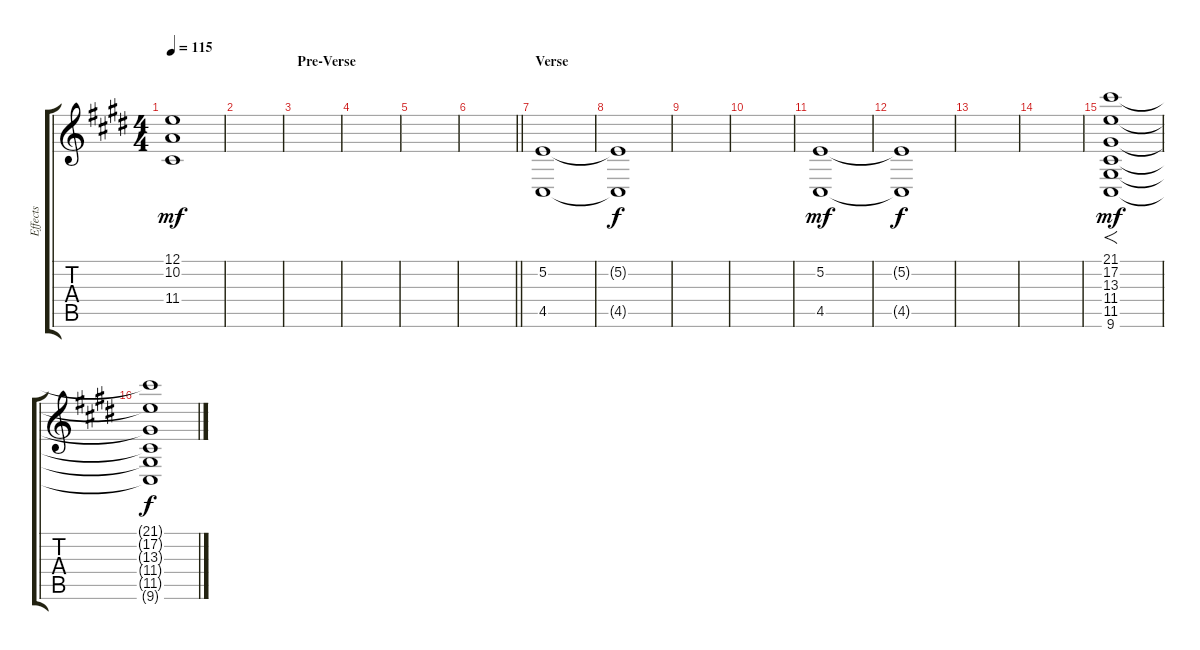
\track ("Effects" "Effects") {instrument stringensemble1}
\staff {score tabs}
\tuning (E4 B3 G3 D3 A2 E2) {hide}
\ts (4 4)
\tempo 115
\clef g2
\ks c#minor
(12.1 10.2 11.4).1{dy mf volume 7} |
|
\section ("" "Pre-Verse")
|
|
|
\barLineRight lightlight
|
\section ("" "Verse")
(5.2 4.5).1 |
(5.2{t} 4.5{t}).1{dy f} |
|
|
(5.2 4.5).1{dy mf} |
(5.2{t} 4.5{t}).1{dy f} |
|
|
(21.1 17.2 13.3 11.4 11.5 9.6).1{f dy mf volume 8} |
(21.1{t} 17.2{t} 13.3{t} 11.4{t} 11.5{t} 9.6{t}).1{dy f volume 10}
